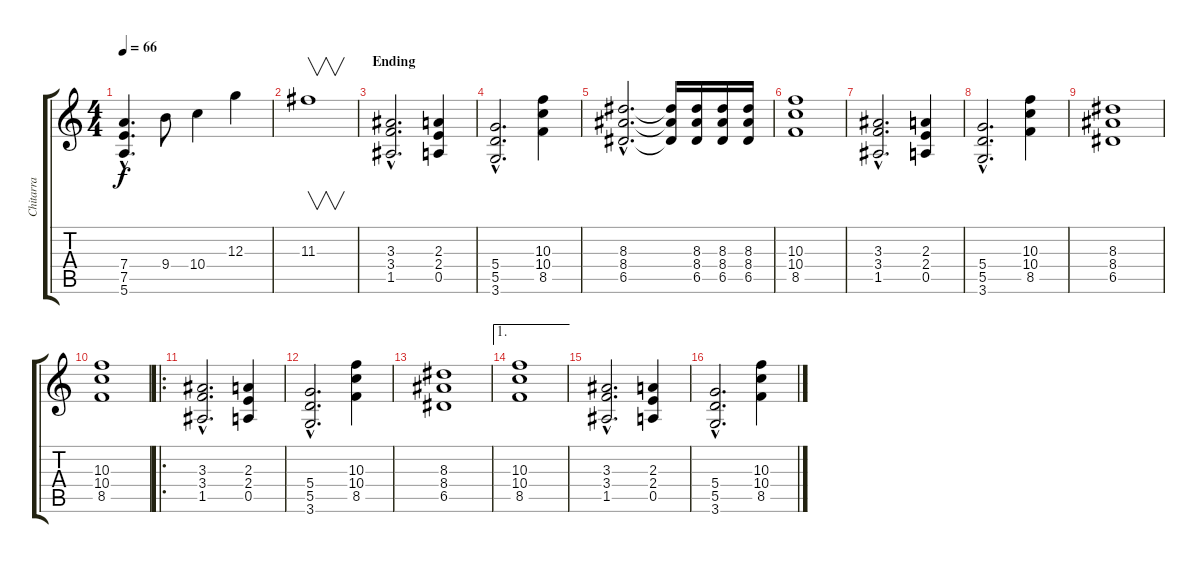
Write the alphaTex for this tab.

\track ("Chitarra" "Chitarra") {instrument distortionguitar}
\staff {score tabs}
\tuning (E4 B3 G3 D3 A2 E2) {hide}
\ts (4 4)
\tempo 66
\clef g2
\ks c
(7.4{hac} 7.5{hac} 5.6{hac}).4{d dy f} 9.4.8 10.4.4 12.3.4 |
11.3.1{v} |
\section ("" "Ending")
(3.3{hac} 3.4{hac} 1.5{hac}).2{d} (2.3 2.4 0.5).4 |
(5.4{hac} 5.5{hac} 3.6{hac}).2{d} (10.3 10.4 8.5).4 |
(8.3{hac} 8.4{hac} 6.5{hac}).2{d} (8.3{t} 8.4{t} 6.5{t}).16 (8.3 8.4 6.5).16 (8.3 8.4 6.5).16 (8.3 8.4 6.5).16 |
(10.3 10.4 8.5).1 |
(3.3{hac} 3.4{hac} 1.5{hac}).2{d} (2.3 2.4 0.5).4 |
(5.4{hac} 5.5{hac} 3.6{hac}).2{d} (10.3 10.4 8.5).4 |
(8.3 8.4 6.5).1 |
(10.3 10.4 8.5).1 |
\ro
(3.3{hac} 3.4{hac} 1.5{hac}).2{d} (2.3 2.4 0.5).4 |
(5.4{hac} 5.5{hac} 3.6{hac}).2{d} (10.3 10.4 8.5).4 |
(8.3 8.4 6.5).1 |
\ae 1
(10.3 10.4 8.5).1 |
(3.3{hac} 3.4{hac} 1.5{hac}).2{d} (2.3 2.4 0.5).4 |
(5.4{hac} 5.5{hac} 3.6{hac}).2{d} (10.3 10.4 8.5).4
